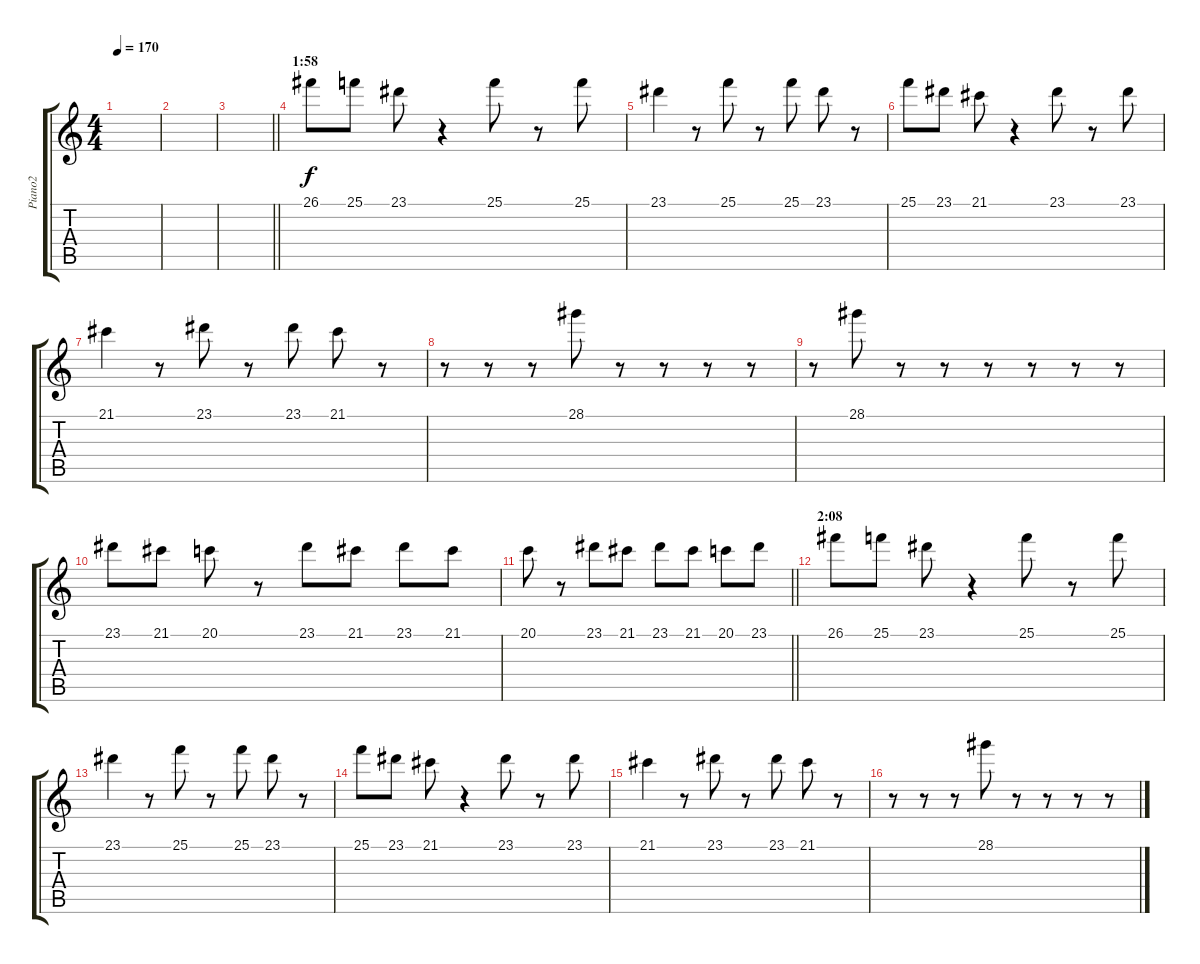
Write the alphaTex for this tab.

\track ("Piano2" "Piano2") {instrument acousticgrandpiano}
\staff {score tabs}
\tuning (E4 B3 G3 D3 A2 E2) {hide}
\ts (4 4)
\tempo 170
\clef g2
\ks c
|
|
\barLineRight lightlight
|
\section ("" "1:58")
26.1.8 25.1.8 23.1.8 r.4 25.1.8 r.8 25.1.8 |
23.1.4 r.8 25.1.8 r.8 25.1.8 23.1.8 r.8 |
25.1.8 23.1.8 21.1.8 r.4 23.1.8 r.8 23.1.8 |
21.1.4 r.8 23.1.8 r.8 23.1.8 21.1.8 r.8 |
r.8 r.8 r.8 28.1.8 r.8 r.8 r.8 r.8 |
r.8 28.1.8 r.8 r.8 r.8 r.8 r.8 r.8 |
23.1.8 21.1.8 20.1.8 r.8 23.1.8 21.1.8 23.1.8 21.1.8 |
\barLineRight lightlight
20.1.8 r.8 23.1.8 21.1.8 23.1.8 21.1.8 20.1.8 23.1.8 |
\section ("" "2:08")
26.1.8 25.1.8 23.1.8 r.4 25.1.8 r.8 25.1.8 |
23.1.4 r.8 25.1.8 r.8 25.1.8 23.1.8 r.8 |
25.1.8 23.1.8 21.1.8 r.4 23.1.8 r.8 23.1.8 |
21.1.4 r.8 23.1.8 r.8 23.1.8 21.1.8 r.8 |
r.8 r.8 r.8 28.1.8 r.8 r.8 r.8 r.8
